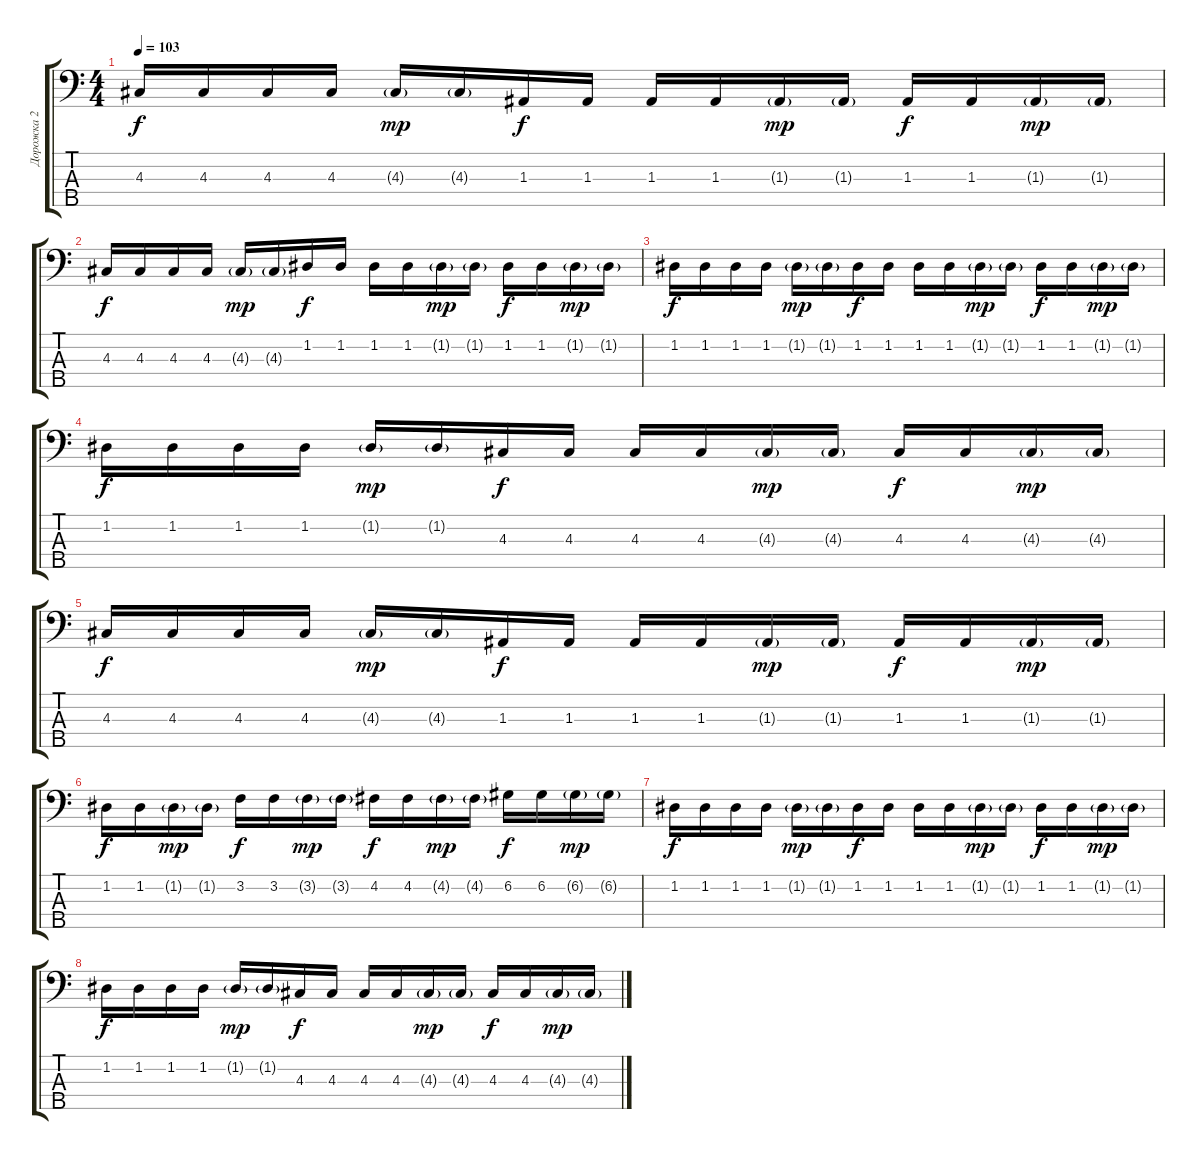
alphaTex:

\track ("Дорожка 2" "Дорожка 2") {instrument electricguitarjazz}
\staff {score tabs}
\tuning (G2 D2 A1 E1 B0) {hide}
\ts (4 4)
\tempo 103
\clef f4
\ks c
4.3.16{dy f} 4.3.16 4.3.16 4.3.16 4.3{g}.16{dy mp} 4.3{g}.16 1.3.16{dy f} 1.3.16 1.3.16 1.3.16 1.3{g}.16{dy mp} 1.3{g}.16 1.3.16{dy f} 1.3.16 1.3{g}.16{dy mp} 1.3{g}.16 |
4.3.16{dy f} 4.3.16 4.3.16 4.3.16 4.3{g}.16{dy mp} 4.3{g}.16 1.2.16{dy f} 1.2.16 1.2.16 1.2.16 1.2{g}.16{dy mp} 1.2{g}.16 1.2.16{dy f} 1.2.16 1.2{g}.16{dy mp} 1.2{g}.16 |
1.2.16{dy f} 1.2.16 1.2.16 1.2.16 1.2{g}.16{dy mp} 1.2{g}.16 1.2.16{dy f} 1.2.16 1.2.16 1.2.16 1.2{g}.16{dy mp} 1.2{g}.16 1.2.16{dy f} 1.2.16 1.2{g}.16{dy mp} 1.2{g}.16 |
1.2.16{dy f} 1.2.16 1.2.16 1.2.16 1.2{g}.16{dy mp} 1.2{g}.16 4.3.16{dy f} 4.3.16 4.3.16 4.3.16 4.3{g}.16{dy mp} 4.3{g}.16 4.3.16{dy f} 4.3.16 4.3{g}.16{dy mp} 4.3{g}.16 |
4.3.16{dy f} 4.3.16 4.3.16 4.3.16 4.3{g}.16{dy mp} 4.3{g}.16 1.3.16{dy f} 1.3.16 1.3.16 1.3.16 1.3{g}.16{dy mp} 1.3{g}.16 1.3.16{dy f} 1.3.16 1.3{g}.16{dy mp} 1.3{g}.16 |
1.2.16{dy f} 1.2.16 1.2{g}.16{dy mp} 1.2{g}.16 3.2.16{dy f} 3.2.16 3.2{g}.16{dy mp} 3.2{g}.16 4.2.16{dy f} 4.2.16 4.2{g}.16{dy mp} 4.2{g}.16 6.2.16{dy f} 6.2.16 6.2{g}.16{dy mp} 6.2{g}.16 |
1.2.16{dy f} 1.2.16 1.2.16 1.2.16 1.2{g}.16{dy mp} 1.2{g}.16 1.2.16{dy f} 1.2.16 1.2.16 1.2.16 1.2{g}.16{dy mp} 1.2{g}.16 1.2.16{dy f} 1.2.16 1.2{g}.16{dy mp} 1.2{g}.16 |
1.2.16{dy f} 1.2.16 1.2.16 1.2.16 1.2{g}.16{dy mp} 1.2{g}.16 4.3.16{dy f} 4.3.16 4.3.16 4.3.16 4.3{g}.16{dy mp} 4.3{g}.16 4.3.16{dy f} 4.3.16 4.3{g}.16{dy mp} 4.3{g}.16
